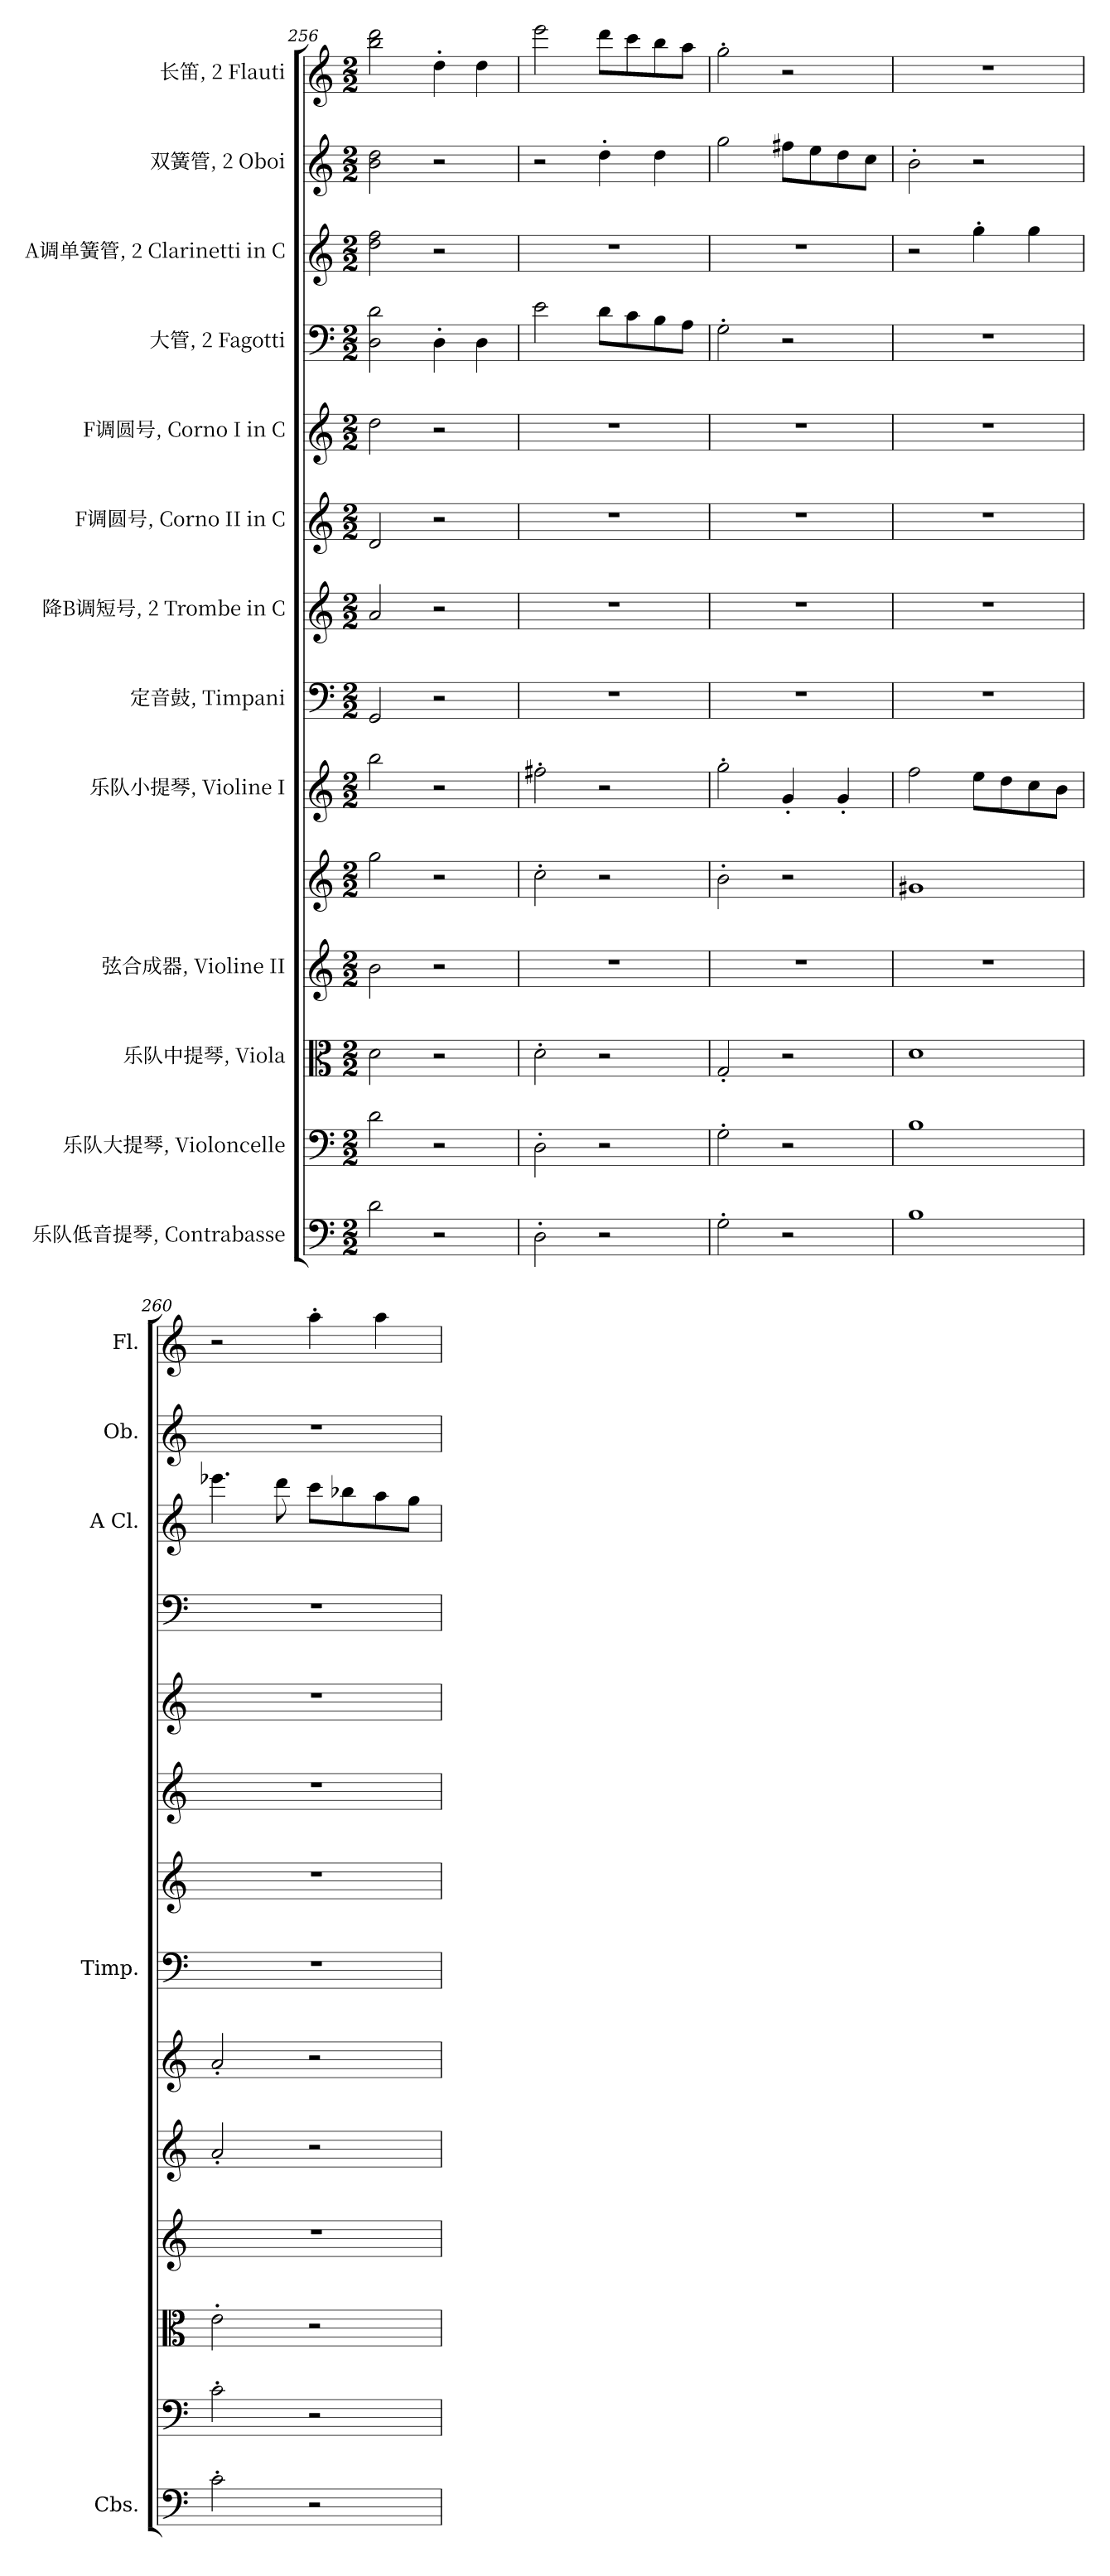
**kern	**kern	**kern	**kern	**kern	**kern	**kern	**kern	**kern	**kern	**kern	**kern	**kern	**kern
*part13	*part12	*part11	*part10	*part10	*part9	*part8	*part7	*part6	*part5	*part4	*part3	*part2	*part1
*staff14	*staff13	*staff12	*staff11	*staff10	*staff9	*staff8	*staff7	*staff6	*staff5	*staff4	*staff3	*staff2	*staff1
*I"乐队低音提琴, Contrabasse	*I"乐队大提琴, Violoncelle	*I"乐队中提琴, Viola	*I"弦合成器, Violine II	*	*I"乐队小提琴, Violine I	*I"定音鼓, Timpani	*I"降B调短号, 2 Trombe in C	*I"F调圆号, Corno II in C	*I"F调圆号, Corno I in C	*I"大管, 2 Fagotti	*I"A调单簧管, 2 Clarinetti in C	*I"双簧管, 2 Oboi	*I"长笛, 2 Flauti
*I'Cbs.	*	*	*	*	*	*I'Timp.	*	*	*	*	*I'A Cl.	*I'Ob.	*I'Fl.
*clefF4	*clefF4	*clefC3	*clefG2	*clefG2	*clefG2	*clefF4	*clefG2	*clefG2	*clefG2	*clefF4	*clefG2	*clefG2	*clefG2
*ITrd7c12	*	*	*	*	*	*	*ITrd1c2	*ITrd4c7	*ITrd4c7	*	*ITrd2c3	*	*
*k[]	*k[]	*k[]	*k[]	*k[]	*k[]	*k[]	*k[b-e-]	*k[b-]	*k[b-]	*k[]	*k[f#c#g#]	*k[]	*k[]
*M2/2	*M2/2	*M2/2	*M2/2	*M2/2	*M2/2	*M2/2	*M2/2	*M2/2	*M2/2	*M2/2	*M2/2	*M2/2	*M2/2
*MM247	*MM247	*MM247	*MM247	*MM247	*MM247	*MM247	*MM247	*MM247	*MM247	*MM247	*MM247	*MM247	*MM247
=256	=256	=256	=256	=256	=256	=256	=256	=256	=256	=256	=256	=256	=256
2D\	2d\	2d\	2b\	2gg\	2bb\	2GG/	2g/	2G/	2g\	2D\ 2d\	2b\ 2dd\	2b\ 2dd\	2bb\ 2ddd\
*	*	*	*	*	*	*	*	*	*	*	*	*	*MM232
2r	2r	2r	2r	2r	2r	2r	2r	2r	2r	4D'\	2r	2r	4dd'\
*	*	*	*	*	*	*	*	*	*	*	*	*	*MM260
.	.	.	.	.	.	.	.	.	.	4D\	.	.	4dd\
=257	=257	=257	=257	=257	=257	=257	=257	=257	=257	=257	=257	=257	=257
*	*	*	*	*	*	*	*	*	*	*	*	*	*MM247
2DD'\	2D'\	2d'\	1r	2cc'\	2ff#X'\	1r	1r	1r	1r	2e\	1r	2r	2eee\
*	*	*	*	*	*	*	*	*	*	*	*	*	*MM255
2r	2r	2r	.	2r	2r	.	.	.	.	8d\L	.	4dd'\	8ddd\L
.	.	.	.	.	.	.	.	.	.	8c\	.	.	8ccc\
.	.	.	.	.	.	.	.	.	.	8B\	.	4dd\	8bb\
.	.	.	.	.	.	.	.	.	.	8A\J	.	.	8aa\J
!!LO:PB:g=z
=258	=258	=258	=258	=258	=258	=258	=258	=258	=258	=258	=258	=258	=258
*	*	*	*	*	*	*	*	*	*	*	*	*	*MM247
2GG'\	2G'\	2G'/	1r	2b'\	2gg'\	1r	1r	1r	1r	2G'\	1r	2gg\	2gg'\
*	*	*	*	*	*	*	*	*	*	*	*	*	*MM255
2r	2r	2r	.	2r	4g'/	.	.	.	.	2r	.	8ff#X\L	2r
.	.	.	.	.	.	.	.	.	.	.	.	8ee\	.
.	.	.	.	.	4g'/	.	.	.	.	.	.	8dd\	.
.	.	.	.	.	.	.	.	.	.	.	.	8cc\J	.
=259	=259	=259	=259	=259	=259	=259	=259	=259	=259	=259	=259	=259	=259
*	*	*	*	*	*	*	*	*	*	*	*	*	*MM247
1BB	1B	1d	1r	1g#X	2ff\	1r	1r	1r	1r	1r	2r	2b'\	1r
.	.	.	.	.	8ee\L	.	.	.	.	.	4ee'\	2r	.
.	.	.	.	.	8dd\	.	.	.	.	.	.	.	.
.	.	.	.	.	8cc\	.	.	.	.	.	4ee\	.	.
.	.	.	.	.	8b\J	.	.	.	.	.	.	.	.
=260	=260	=260	=260	=260	=260	=260	=260	=260	=260	=260	=260	=260	=260
*	*	*	*	*	*	*	*	*	*	*	*	*	*MM247
2C'\	2c'\	2e'\	1r	2a'/	2a'/	1r	1r	1r	1r	1r	4.cccn\	1r	2r
.	.	.	.	.	.	.	.	.	.	.	8bb\	.	.
*	*	*	*	*	*	*	*	*	*	*	*	*	*MM255
2r	2r	2r	.	2r	2r	.	.	.	.	.	8aa\L	.	4aa'\
.	.	.	.	.	.	.	.	.	.	.	8ggn\	.	.
.	.	.	.	.	.	.	.	.	.	.	8ff#\	.	4aa\
.	.	.	.	.	.	.	.	.	.	.	8ee\J	.	.
=	=	=	=	=	=	=	=	=	=	=	=	=	=
*-	*-	*-	*-	*-	*-	*-	*-	*-	*-	*-	*-	*-	*-
